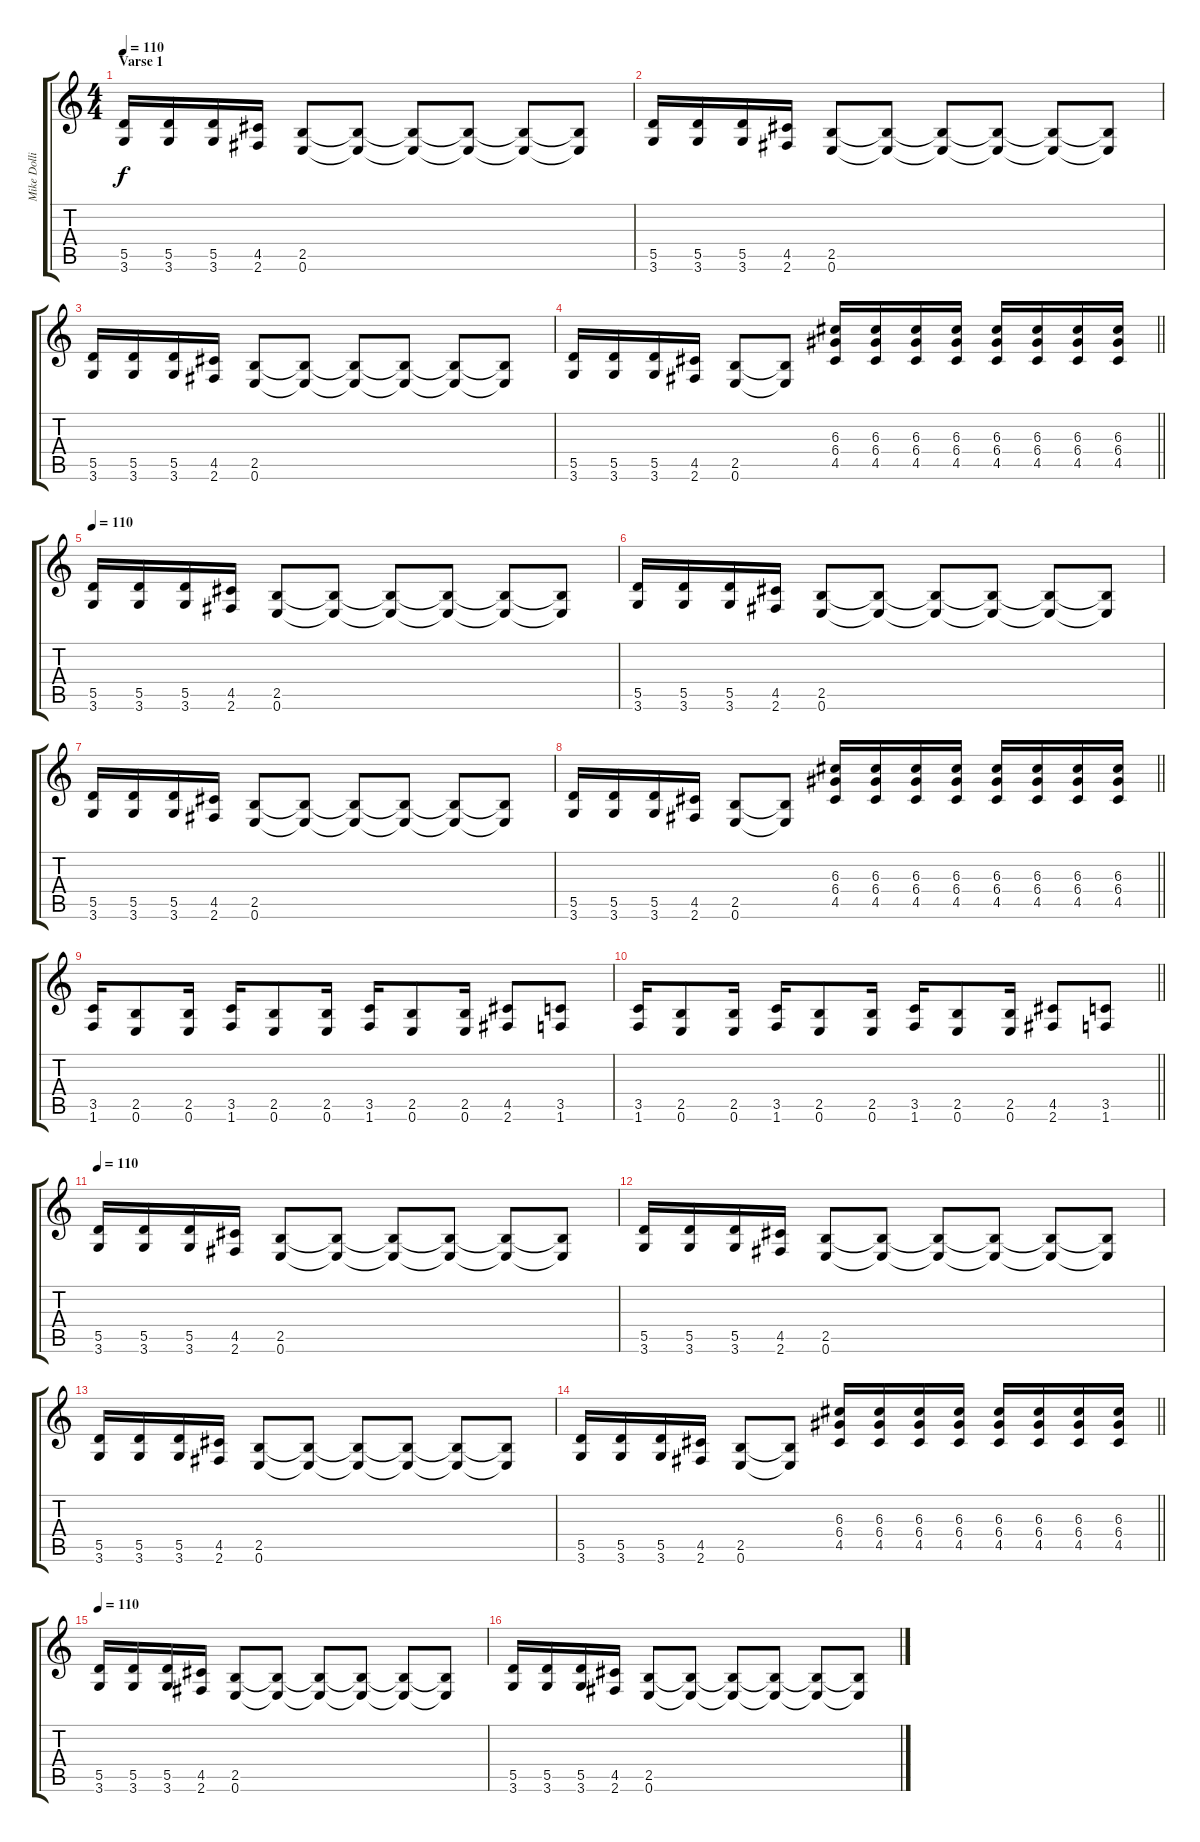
\track ("Mike Dolling" "Mike Dolli") {instrument distortionguitar}
\staff {score tabs}
\tuning (E4 B3 G3 D3 A2 E2) {hide}
\ts (4 4)
\section ("" "Varse 1")
\tempo 110
\clef g2
\ks c
(5.5 3.6).16{dy f instrument distortionguitar} (5.5 3.6).16 (5.5 3.6).16 (4.5 2.6).16 (2.5 0.6).8 (2.5{t} 0.6{t}).8 (2.5{t} 0.6{t}).8 (2.5{t} 0.6{t}).8 (2.5{t} 0.6{t}).8 (2.5{t} 0.6{t}).8 |
(5.5 3.6).16 (5.5 3.6).16 (5.5 3.6).16 (4.5 2.6).16 (2.5 0.6).8 (2.5{t} 0.6{t}).8 (2.5{t} 0.6{t}).8 (2.5{t} 0.6{t}).8 (2.5{t} 0.6{t}).8 (2.5{t} 0.6{t}).8 |
(5.5 3.6).16 (5.5 3.6).16 (5.5 3.6).16 (4.5 2.6).16 (2.5 0.6).8 (2.5{t} 0.6{t}).8 (2.5{t} 0.6{t}).8 (2.5{t} 0.6{t}).8 (2.5{t} 0.6{t}).8 (2.5{t} 0.6{t}).8 |
\barLineRight lightlight
(5.5 3.6).16 (5.5 3.6).16 (5.5 3.6).16 (4.5 2.6).16 (2.5 0.6).8 (2.5{t} 0.6{t}).8 (6.3 6.4 4.5).16 (6.3 6.4 4.5).16 (6.3 6.4 4.5).16 (6.3 6.4 4.5).16 (6.3 6.4 4.5).16 (6.3 6.4 4.5).16 (6.3 6.4 4.5).16 (6.3 6.4 4.5).16 |
\tempo 110
(5.5 3.6).16 (5.5 3.6).16 (5.5 3.6).16 (4.5 2.6).16 (2.5 0.6).8 (2.5{t} 0.6{t}).8 (2.5{t} 0.6{t}).8 (2.5{t} 0.6{t}).8 (2.5{t} 0.6{t}).8 (2.5{t} 0.6{t}).8 |
(5.5 3.6).16 (5.5 3.6).16 (5.5 3.6).16 (4.5 2.6).16 (2.5 0.6).8 (2.5{t} 0.6{t}).8 (2.5{t} 0.6{t}).8 (2.5{t} 0.6{t}).8 (2.5{t} 0.6{t}).8 (2.5{t} 0.6{t}).8 |
(5.5 3.6).16 (5.5 3.6).16 (5.5 3.6).16 (4.5 2.6).16 (2.5 0.6).8 (2.5{t} 0.6{t}).8 (2.5{t} 0.6{t}).8 (2.5{t} 0.6{t}).8 (2.5{t} 0.6{t}).8 (2.5{t} 0.6{t}).8 |
\barLineRight lightlight
(5.5 3.6).16 (5.5 3.6).16 (5.5 3.6).16 (4.5 2.6).16 (2.5 0.6).8 (2.5{t} 0.6{t}).8 (6.3 6.4 4.5).16 (6.3 6.4 4.5).16 (6.3 6.4 4.5).16 (6.3 6.4 4.5).16 (6.3 6.4 4.5).16 (6.3 6.4 4.5).16 (6.3 6.4 4.5).16 (6.3 6.4 4.5).16 |
\section ("" "")
(3.5 1.6).16 (2.5 0.6).8 (2.5 0.6).16 (3.5 1.6).16 (2.5 0.6).8 (2.5 0.6).16 (3.5 1.6).16 (2.5 0.6).8 (2.5 0.6).16 (4.5 2.6).8 (3.5 1.6).8 |
\barLineRight lightlight
(3.5 1.6).16 (2.5 0.6).8 (2.5 0.6).16 (3.5 1.6).16 (2.5 0.6).8 (2.5 0.6).16 (3.5 1.6).16 (2.5 0.6).8 (2.5 0.6).16 (4.5 2.6).8 (3.5 1.6).8 |
\section ("" "")
\tempo 110
(5.5 3.6).16 (5.5 3.6).16 (5.5 3.6).16 (4.5 2.6).16 (2.5 0.6).8 (2.5{t} 0.6{t}).8 (2.5{t} 0.6{t}).8 (2.5{t} 0.6{t}).8 (2.5{t} 0.6{t}).8 (2.5{t} 0.6{t}).8 |
(5.5 3.6).16 (5.5 3.6).16 (5.5 3.6).16 (4.5 2.6).16 (2.5 0.6).8 (2.5{t} 0.6{t}).8 (2.5{t} 0.6{t}).8 (2.5{t} 0.6{t}).8 (2.5{t} 0.6{t}).8 (2.5{t} 0.6{t}).8 |
(5.5 3.6).16 (5.5 3.6).16 (5.5 3.6).16 (4.5 2.6).16 (2.5 0.6).8 (2.5{t} 0.6{t}).8 (2.5{t} 0.6{t}).8 (2.5{t} 0.6{t}).8 (2.5{t} 0.6{t}).8 (2.5{t} 0.6{t}).8 |
\barLineRight lightlight
(5.5 3.6).16 (5.5 3.6).16 (5.5 3.6).16 (4.5 2.6).16 (2.5 0.6).8 (2.5{t} 0.6{t}).8 (6.3 6.4 4.5).16 (6.3 6.4 4.5).16 (6.3 6.4 4.5).16 (6.3 6.4 4.5).16 (6.3 6.4 4.5).16 (6.3 6.4 4.5).16 (6.3 6.4 4.5).16 (6.3 6.4 4.5).16 |
\tempo 110
(5.5 3.6).16 (5.5 3.6).16 (5.5 3.6).16 (4.5 2.6).16 (2.5 0.6).8 (2.5{t} 0.6{t}).8 (2.5{t} 0.6{t}).8 (2.5{t} 0.6{t}).8 (2.5{t} 0.6{t}).8 (2.5{t} 0.6{t}).8 |
(5.5 3.6).16 (5.5 3.6).16 (5.5 3.6).16 (4.5 2.6).16 (2.5 0.6).8 (2.5{t} 0.6{t}).8 (2.5{t} 0.6{t}).8 (2.5{t} 0.6{t}).8 (2.5{t} 0.6{t}).8 (2.5{t} 0.6{t}).8
